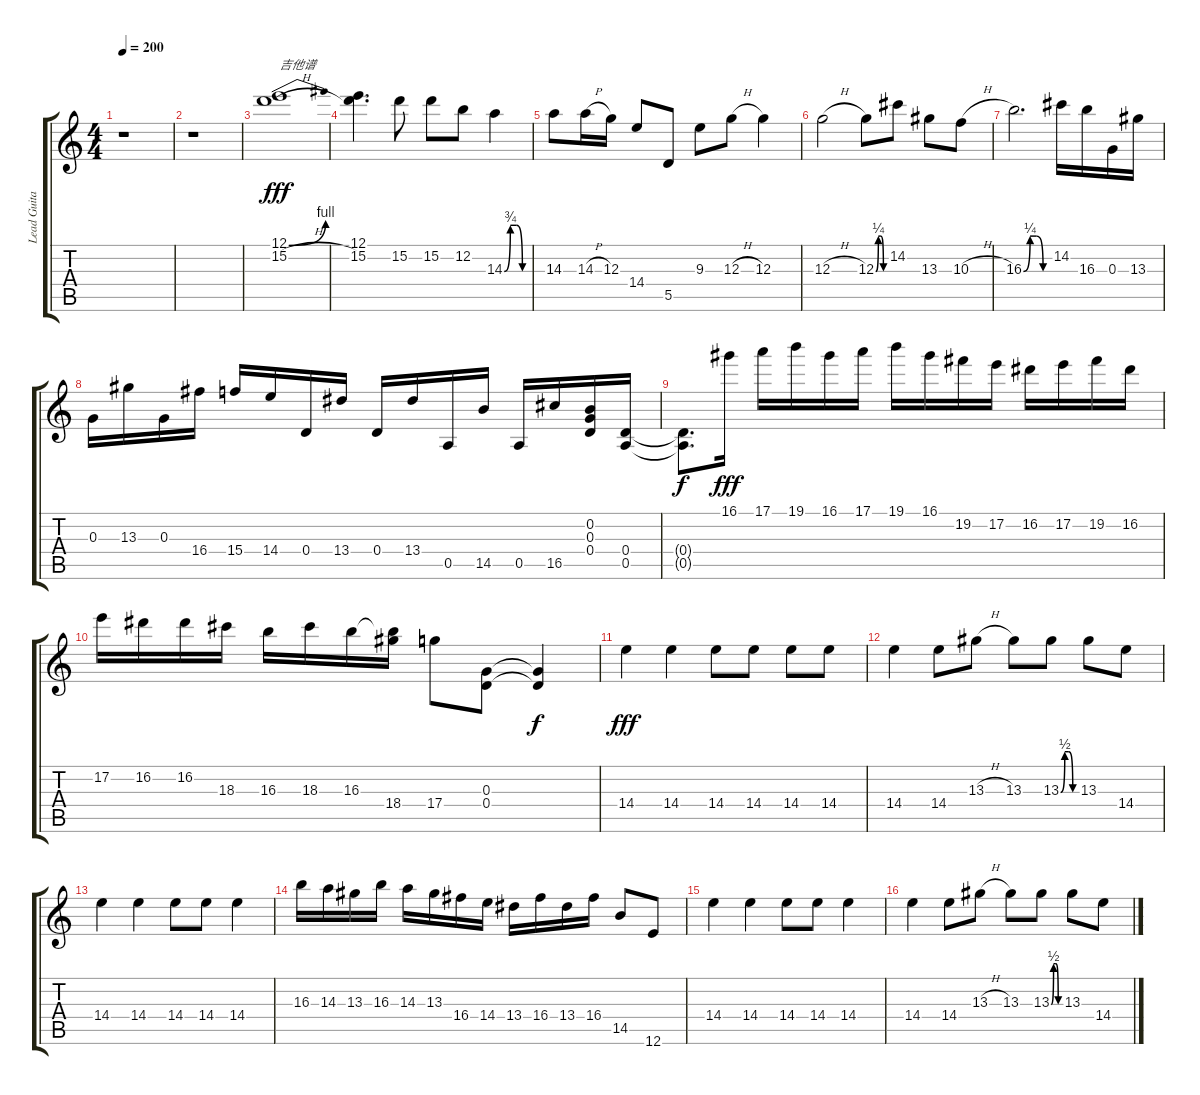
\track ("Lead Guitar" "Lead Guita") {instrument distortionguitar}
\staff {score tabs}
\tuning (E4 B3 G3 D3 A2 E2) {hide}
\ts (4 4)
\tempo 200
\clef g2
\ks c
r.1{dy fff instrument distortionguitar} |
r.1 |
(12.1{be (bend 0 0 60 4)} 15.2{h}).1{txt "吉他谱"} |
(12.1 15.2).4{d} 15.2.8 15.2.8 12.2.8 14.3{be (custom 0 0 15 3 30 3 45 0 60 0)}.4 |
14.3.8 14.3{h}.16 12.3.16 14.4.8 5.5.8 9.3.8 12.3{h}.8 12.3.4 |
12.3{h}.2 12.3{be (custom 0 0 15 1 30 1 45 0 60 0)}.8 14.2.8 13.3.8 10.3{h}.8 |
16.3{be (custom 0 0 15 1 30 1 45 0 60 0)}.2{d} 14.2.16 16.3.16 0.3.16 13.3.16 |
0.3.16 13.3.16 0.3.16 16.4.16 15.4.16 14.4.16 0.4.16 13.4.16 0.4.16 13.4.16 0.5.16 14.5.16 0.5.16 16.5.16 (0.2 0.3 0.4).16 (0.4 0.5).16 |
(0.4{t} 0.5{t}).8{d dy f} 16.1.16{dy fff} 17.1.16 19.1.16 16.1.16 17.1.16 19.1.16 16.1.16 19.2.16 17.2.16 16.2.16 17.2.16 19.2.16 16.2.16 |
17.2.16 16.2.16 16.2.16 18.3.16 16.3.16 18.3.16 16.3.16 (16.3{t} 18.4).16 17.4.8 (0.3 0.4).8 (0.3{t} 0.4{t}).4{dy f} |
14.4.4{dy fff} 14.4.4 14.4.8 14.4.8 14.4.8 14.4.8 |
14.4.4 14.4.8 13.3{h}.8 13.3.8 13.3{be (custom 0 0 15 2 30 2 45 0 60 0)}.8 13.3.8 14.4.8 |
14.4.4 14.4.4 14.4.8 14.4.8 14.4.4 |
16.3.16 14.3.16 13.3.16 16.3.16 14.3.16 13.3.16 16.4.16 14.4.16 13.4.16 16.4.16 13.4.16 16.4.16 14.5.8 12.6.8 |
14.4.4 14.4.4 14.4.8 14.4.8 14.4.4 |
14.4.4 14.4.8 13.3{h}.8 13.3.8 13.3{be (custom 0 0 15 2 30 2 45 0 60 0)}.8 13.3.8 14.4.8
